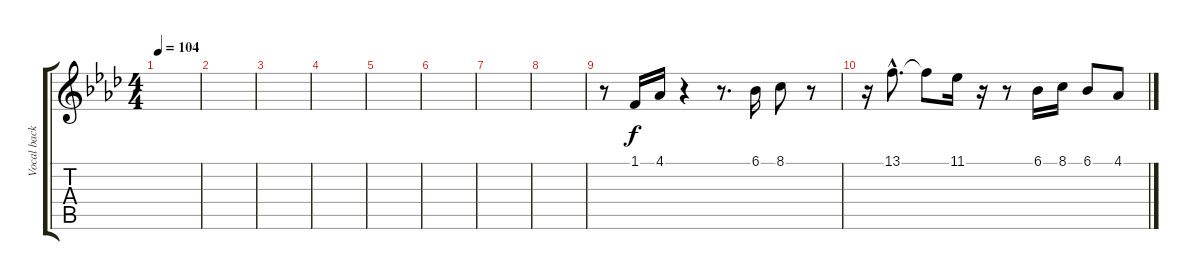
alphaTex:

\track ("Vocal backup" "Vocal back") {instrument choiraahs}
\staff {score tabs}
\tuning (E4 B3 G3 D3 A2 E2) {hide}
\ts (4 4)
\tempo 104
\clef g2
\ks ab
|
|
|
|
|
|
|
|
r.8 1.1.16 4.1.16 r.4 r.8{d} 6.1.16 8.1.8 r.8 |
r.16 13.1{hac}.8{d} 13.1{t}.8 11.1.16 r.16 r.8 6.1.16 8.1.16 6.1.8 4.1.8
